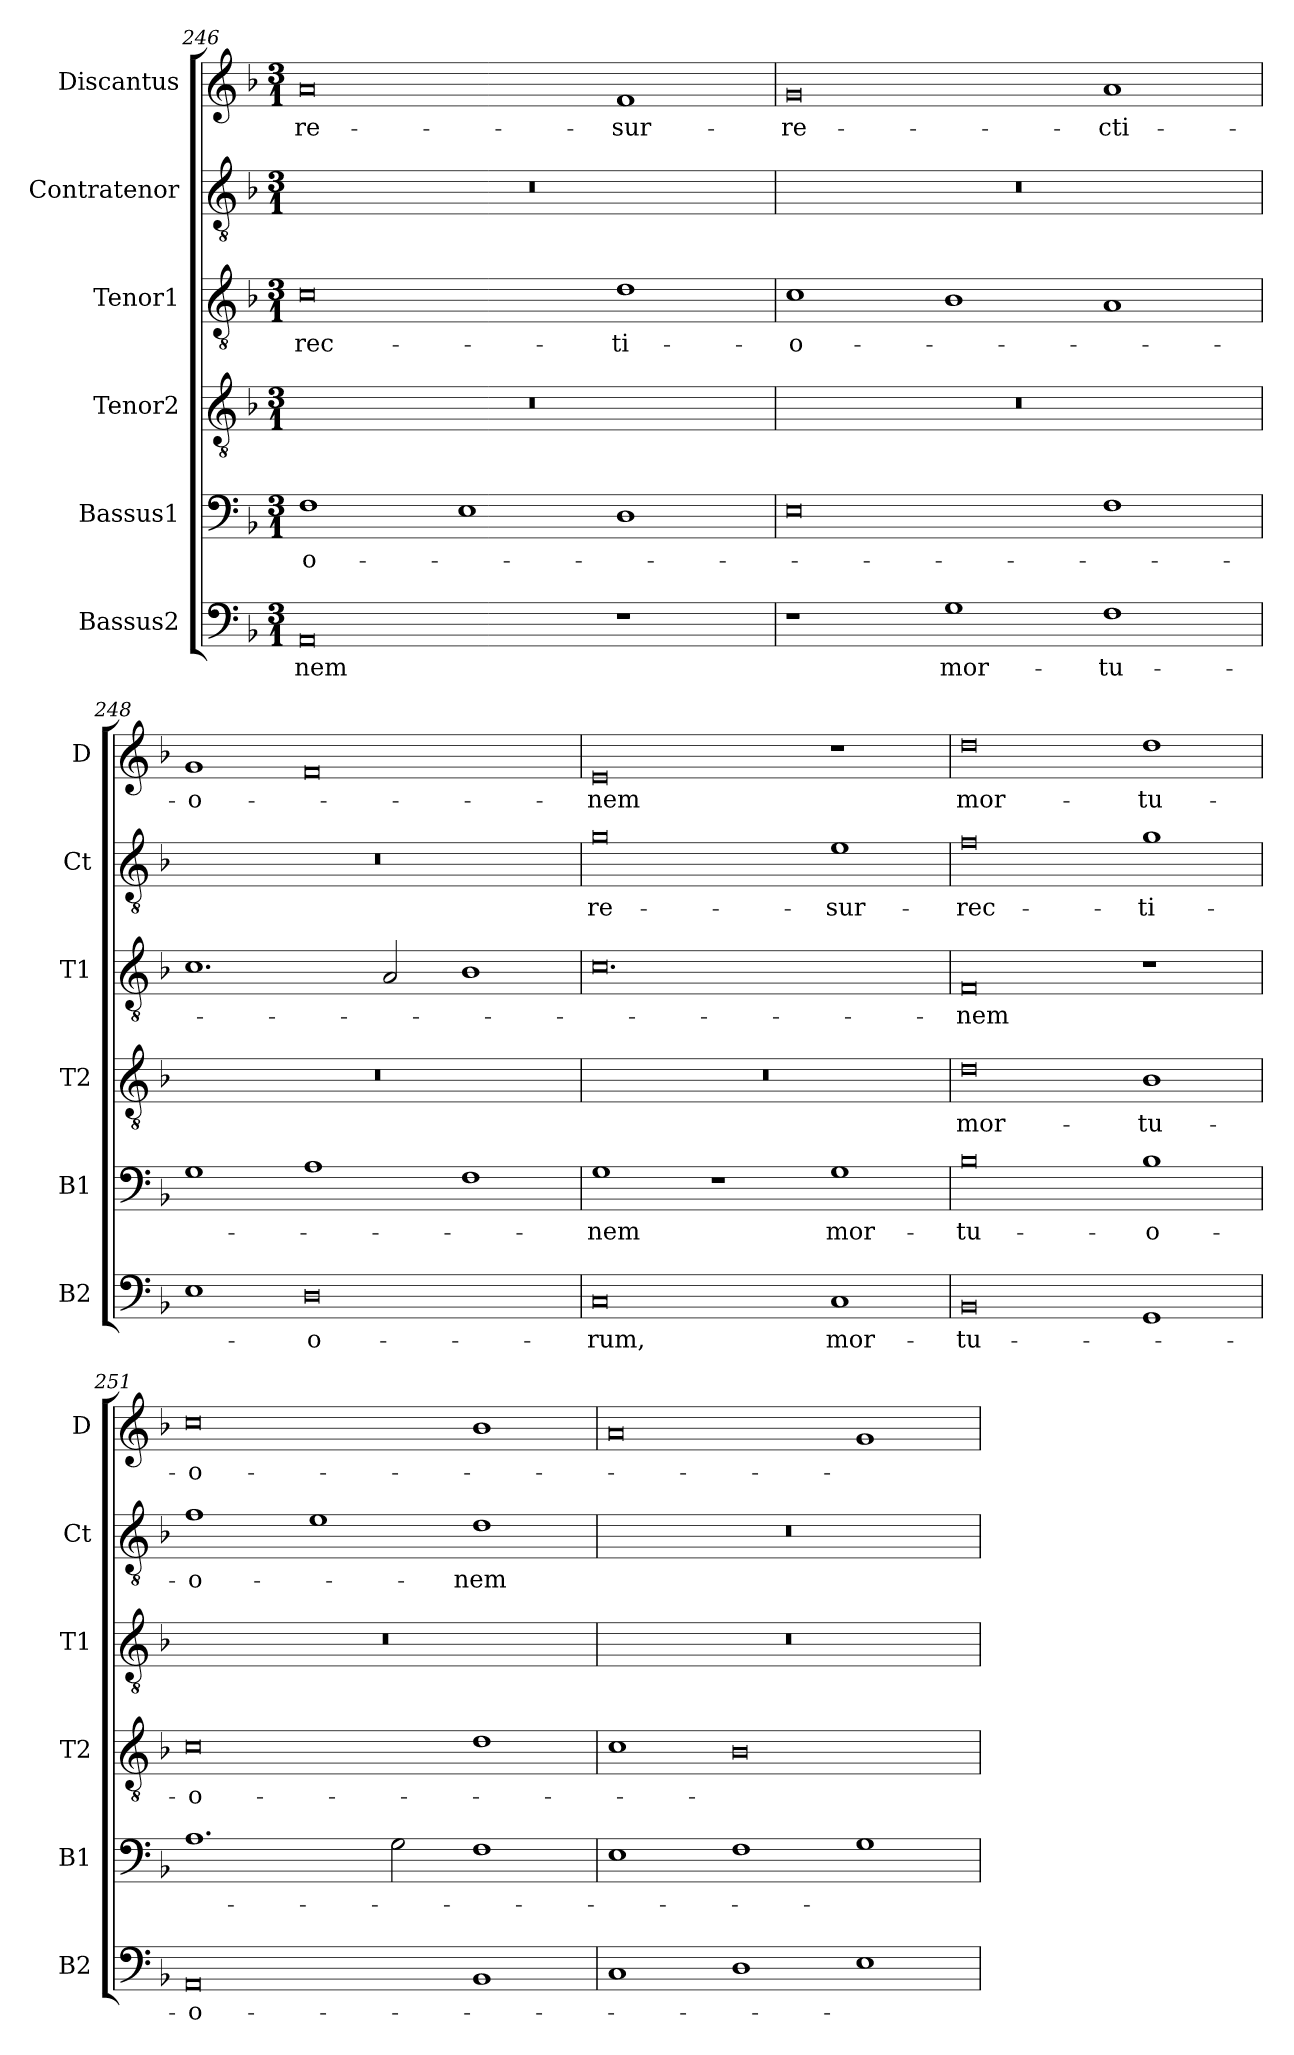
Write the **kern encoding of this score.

**kern	**text	**kern	**text	**kern	**text	**kern	**text	**kern	**text	**kern	**text
*part6	*part6	*part5	*part5	*part4	*part4	*part3	*part3	*part2	*part2	*part1	*part1
*staff6	*staff6	*staff5	*staff5	*staff4	*staff4	*staff3	*staff3	*staff2	*staff2	*staff1	*staff1
*I"Bassus2	*	*I"Bassus1	*	*I"Tenor2	*	*I"Tenor1	*	*I"Contratenor	*	*I"Discantus	*
*I'B2	*	*I'B1	*	*I'T2	*	*I'T1	*	*I'Ct	*	*I'D	*
*clefF4	*	*clefF4	*	*clefGv2	*	*clefGv2	*	*clefGv2	*	*clefG2	*
*k[b-]	*	*k[b-]	*	*k[b-]	*	*k[b-]	*	*k[b-]	*	*k[b-]	*
*M3/1	*	*M3/1	*	*M3/1	*	*M3/1	*	*M3/1	*	*M3/1	*
=246	=246	=246	=246	=246	=246	=246	=246	=246	=246	=246	=246
0AA	-nem	1F	-o-	0.r	.	0c	-rec-	0.r	.	0a	re-
.	.	1E	.	.	.	.	.	.	.	.	.
1r	.	1D	.	.	.	1d	-ti-	.	.	1f	-sur-
=247	=247	=247	=247	=247	=247	=247	=247	=247	=247	=247	=247
1r	.	0E	.	0.r	.	1c	-o-	0.r	.	0g	-re-
1G	mor-	.	.	.	.	1B-	.	.	.	.	.
1F	-tu-	1F	.	.	.	1A	.	.	.	1a	-cti-
=248	=248	=248	=248	=248	=248	=248	=248	=248	=248	=248	=248
1E	.	1G	.	0.r	.	1.c	.	0.r	.	1g	-o-
0D	-o-	1A	.	.	.	.	.	.	.	0f	.
.	.	.	.	.	.	2A	.	.	.	.	.
.	.	1F	.	.	.	1B-	.	.	.	.	.
=249	=249	=249	=249	=249	=249	=249	=249	=249	=249	=249	=249
0C	-rum,	1G	-nem	0.r	.	0.c	.	0g	re-	0e	-nem
.	.	1r	.	.	.	.	.	.	.	.	.
1C	mor-	1G	mor-	.	.	.	.	1e	-sur-	1r	.
=250	=250	=250	=250	=250	=250	=250	=250	=250	=250	=250	=250
0BB-	-tu-	0B-	-tu-	0d	mor-	0F	-nem	0f	-rec-	0dd	mor-
1GG	.	1B-	-o-	1B-	-tu-	1r	.	1g	-ti-	1dd	-tu-
=251	=251	=251	=251	=251	=251	=251	=251	=251	=251	=251	=251
0AA	-o-	1.A	.	0c	-o-	0.r	.	1f	-o-	0cc	-o-
.	.	.	.	.	.	.	.	1e	.	.	.
.	.	2G	.	.	.	.	.	.	.	.	.
1BB-	.	1F	.	1d	.	.	.	1d	-nem	1b-	.
=252	=252	=252	=252	=252	=252	=252	=252	=252	=252	=252	=252
1C	.	1E	.	1c	.	0.r	.	0.r	.	0a	.
1D	.	1F	.	0B-	.	.	.	.	.	.	.
1E	.	1G	.	.	.	.	.	.	.	1g	.
=	=	=	=	=	=	=	=	=	=	=	=
*-	*-	*-	*-	*-	*-	*-	*-	*-	*-	*-	*-
